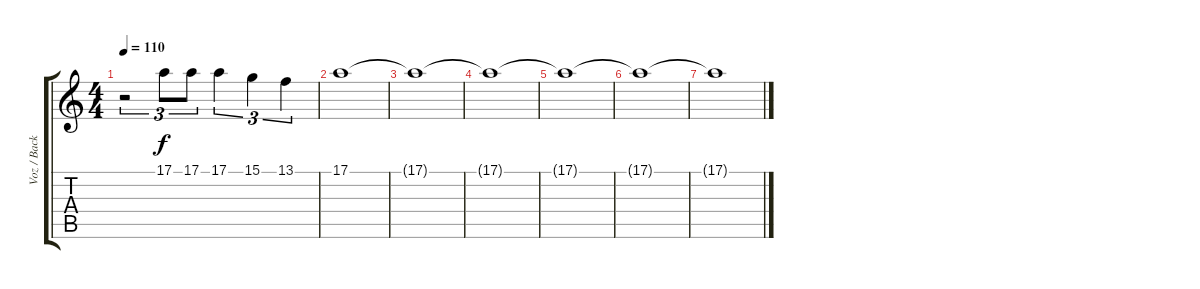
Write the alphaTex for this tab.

\track ("Voz / Backing" "Voz / Back") {instrument pad4choir}
\staff {score tabs}
\tuning (E4 B3 G3 D3 A2 E2) {hide}
\ts (4 4)
\tempo 110
\clef g2
\ks c
r.2{tu (3 2) dy f} 17.1.8{tu (3 2)} 17.1.8{tu (3 2)} 17.1.4{tu (3 2)} 15.1.4{tu (3 2)} 13.1.4{tu (3 2)} |
17.1.1 |
17.1{t}.1 |
17.1{t}.1 |
17.1{t}.1 |
17.1{t}.1 |
17.1{t}.1
